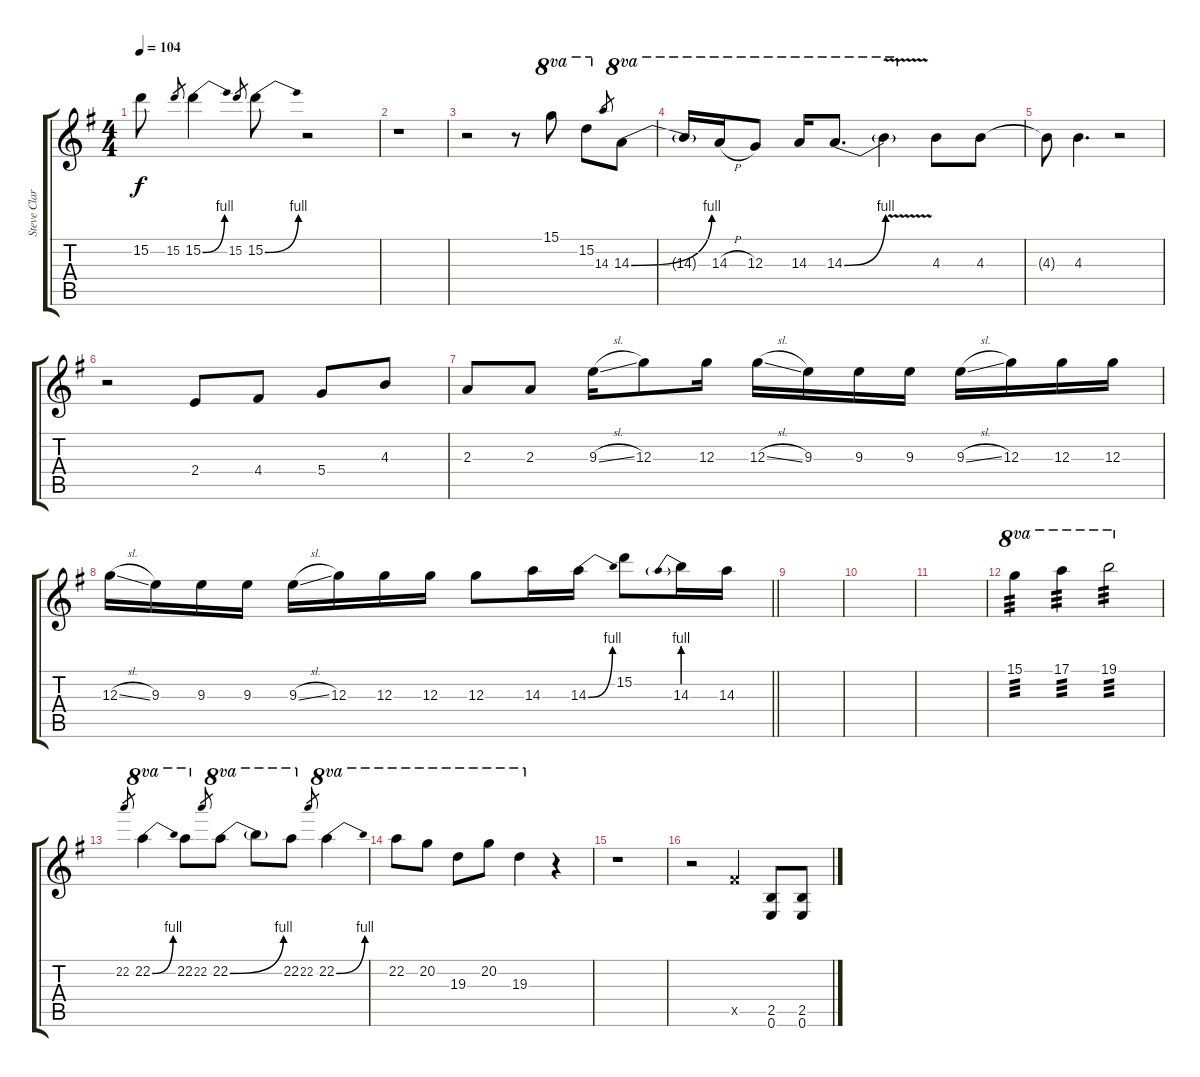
\track ("Steve Clark" "Steve Clar") {instrument distortionguitar}
\staff {score tabs}
\tuning (E4 B3 G3 D3 A2 E2) {hide}
\ts (4 4)
\tempo 104
\clef g2
\ks eminor
15.2{t}.8{dy f} 15.2.8{gr} 15.2{be (bend 0 0 60 4)}.4 15.2.8{gr} 15.2{be (bend 0 0 60 4)}.8 r.2 |
r.1 |
r.2 r.8 15.1.8{ot 8va} 15.2.8{ot 8va} 14.3.8{gr} 14.3{be (bend 0 0 60 4)}.8{ot 8va} |
14.3{t}.16{ot 8va} 14.3{h}.16{ot 8va} 12.3.8{ot 8va} 14.3.16{ot 8va} 14.3{be (bend 0 0 60 4)}.8{d ot 8va} 14.3{v t}.4{ot 8va} 4.3.8 4.3.8 |
4.3{t}.8 4.3.4{d} r.2 |
r.2 2.4.8 4.4.8 5.4.8 4.3.8 |
2.3.8 2.3.8 9.3{sl}.16 12.3.8 12.3.16 12.3{sl}.16 9.3.16 9.3.16 9.3.16 9.3{sl}.16 12.3.16 12.3.16 12.3.16 |
\barLineRight lightlight
12.3{sl}.16 9.3.16 9.3.16 9.3.16 9.3{sl}.16 12.3.16 12.3.16 12.3.16 12.3.8 14.3.16 14.3{be (bend 0 0 60 4)}.16 15.2.8 14.3{be (prebend 0 4 60 4)}.16 14.3.16 |
|
|
|
15.1.4{ot 8va tp 3} 17.1.4{ot 8va tp 3} 19.1.2{ot 8va tp 3} |
22.2.8{gr} 22.2{be (bend 0 0 60 4)}.4{ot 8va} 22.2.8{ot 8va} 22.2.8{gr} 22.2{be (bend 0 0 60 4)}.8{ot 8va} 22.2{t}.8{ot 8va} 22.2.8{ot 8va} 22.2.8{gr} 22.2{be (bend 0 0 60 4)}.4{ot 8va} |
22.2.8{ot 8va} 20.2.8{ot 8va} 19.3.8{ot 8va} 20.2.8{ot 8va} 19.3.4{ot 8va} r.4 |
r.1 |
r.2 9.5{x}.4 (2.5 0.6).8 (2.5 0.6).8
